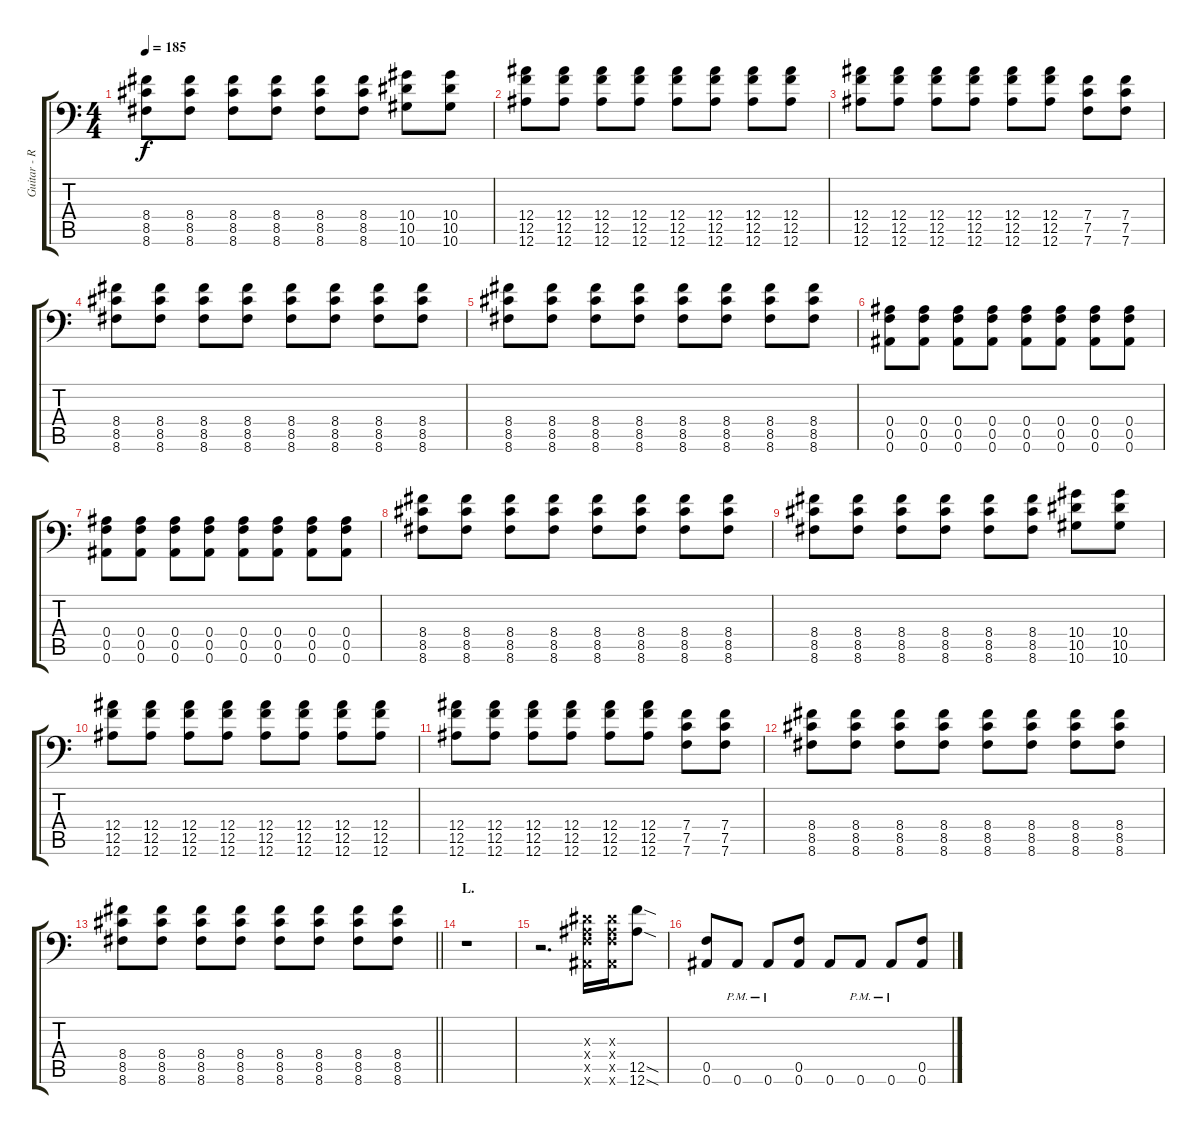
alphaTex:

\track ("Guitar - Right" "Guitar - R") {instrument distortionguitar}
\staff {score tabs}
\tuning (C4 G3 Eb3 Bb2 F2 Bb1) {hide}
\ts (4 4)
\tempo 185
\clef f4
\ks c
(8.4 8.5 8.6).8{dy f} (8.4 8.5 8.6).8 (8.4 8.5 8.6).8 (8.4 8.5 8.6).8 (8.4 8.5 8.6).8 (8.4 8.5 8.6).8 (10.4 10.5 10.6).8 (10.4 10.5 10.6).8 |
(12.4 12.5 12.6).8 (12.4 12.5 12.6).8 (12.4 12.5 12.6).8 (12.4 12.5 12.6).8 (12.4 12.5 12.6).8 (12.4 12.5 12.6).8 (12.4 12.5 12.6).8 (12.4 12.5 12.6).8 |
(12.4 12.5 12.6).8 (12.4 12.5 12.6).8 (12.4 12.5 12.6).8 (12.4 12.5 12.6).8 (12.4 12.5 12.6).8 (12.4 12.5 12.6).8 (7.4 7.5 7.6).8 (7.4 7.5 7.6).8 |
(8.4 8.5 8.6).8 (8.4 8.5 8.6).8 (8.4 8.5 8.6).8 (8.4 8.5 8.6).8 (8.4 8.5 8.6).8 (8.4 8.5 8.6).8 (8.4 8.5 8.6).8 (8.4 8.5 8.6).8 |
(8.4 8.5 8.6).8 (8.4 8.5 8.6).8 (8.4 8.5 8.6).8 (8.4 8.5 8.6).8 (8.4 8.5 8.6).8 (8.4 8.5 8.6).8 (8.4 8.5 8.6).8 (8.4 8.5 8.6).8 |
(0.4 0.5 0.6).8 (0.4 0.5 0.6).8 (0.4 0.5 0.6).8 (0.4 0.5 0.6).8 (0.4 0.5 0.6).8 (0.4 0.5 0.6).8 (0.4 0.5 0.6).8 (0.4 0.5 0.6).8 |
(0.4 0.5 0.6).8 (0.4 0.5 0.6).8 (0.4 0.5 0.6).8 (0.4 0.5 0.6).8 (0.4 0.5 0.6).8 (0.4 0.5 0.6).8 (0.4 0.5 0.6).8 (0.4 0.5 0.6).8 |
(8.4 8.5 8.6).8 (8.4 8.5 8.6).8 (8.4 8.5 8.6).8 (8.4 8.5 8.6).8 (8.4 8.5 8.6).8 (8.4 8.5 8.6).8 (8.4 8.5 8.6).8 (8.4 8.5 8.6).8 |
(8.4 8.5 8.6).8 (8.4 8.5 8.6).8 (8.4 8.5 8.6).8 (8.4 8.5 8.6).8 (8.4 8.5 8.6).8 (8.4 8.5 8.6).8 (10.4 10.5 10.6).8 (10.4 10.5 10.6).8 |
(12.4 12.5 12.6).8 (12.4 12.5 12.6).8 (12.4 12.5 12.6).8 (12.4 12.5 12.6).8 (12.4 12.5 12.6).8 (12.4 12.5 12.6).8 (12.4 12.5 12.6).8 (12.4 12.5 12.6).8 |
(12.4 12.5 12.6).8 (12.4 12.5 12.6).8 (12.4 12.5 12.6).8 (12.4 12.5 12.6).8 (12.4 12.5 12.6).8 (12.4 12.5 12.6).8 (7.4 7.5 7.6).8 (7.4 7.5 7.6).8 |
(8.4 8.5 8.6).8 (8.4 8.5 8.6).8 (8.4 8.5 8.6).8 (8.4 8.5 8.6).8 (8.4 8.5 8.6).8 (8.4 8.5 8.6).8 (8.4 8.5 8.6).8 (8.4 8.5 8.6).8 |
\barLineRight lightlight
(8.4 8.5 8.6).8 (8.4 8.5 8.6).8 (8.4 8.5 8.6).8 (8.4 8.5 8.6).8 (8.4 8.5 8.6).8 (8.4 8.5 8.6).8 (8.4 8.5 8.6).8 (8.4 8.5 8.6).8 |
\section ("" "L.")
r.1 |
r.2{d} (0.3{x} 0.4{x} 0.5{x} 0.6{x}).16 (0.3{x} 0.4{x} 0.5{x} 0.6{x}).16 (12.5{sod} 12.6{sod}).8 |
(0.5 0.6).8 0.6{pm}.8 0.6{pm}.8 (0.5 0.6).8 0.6.8 0.6{pm}.8 0.6{pm}.8 (0.5 0.6).8
